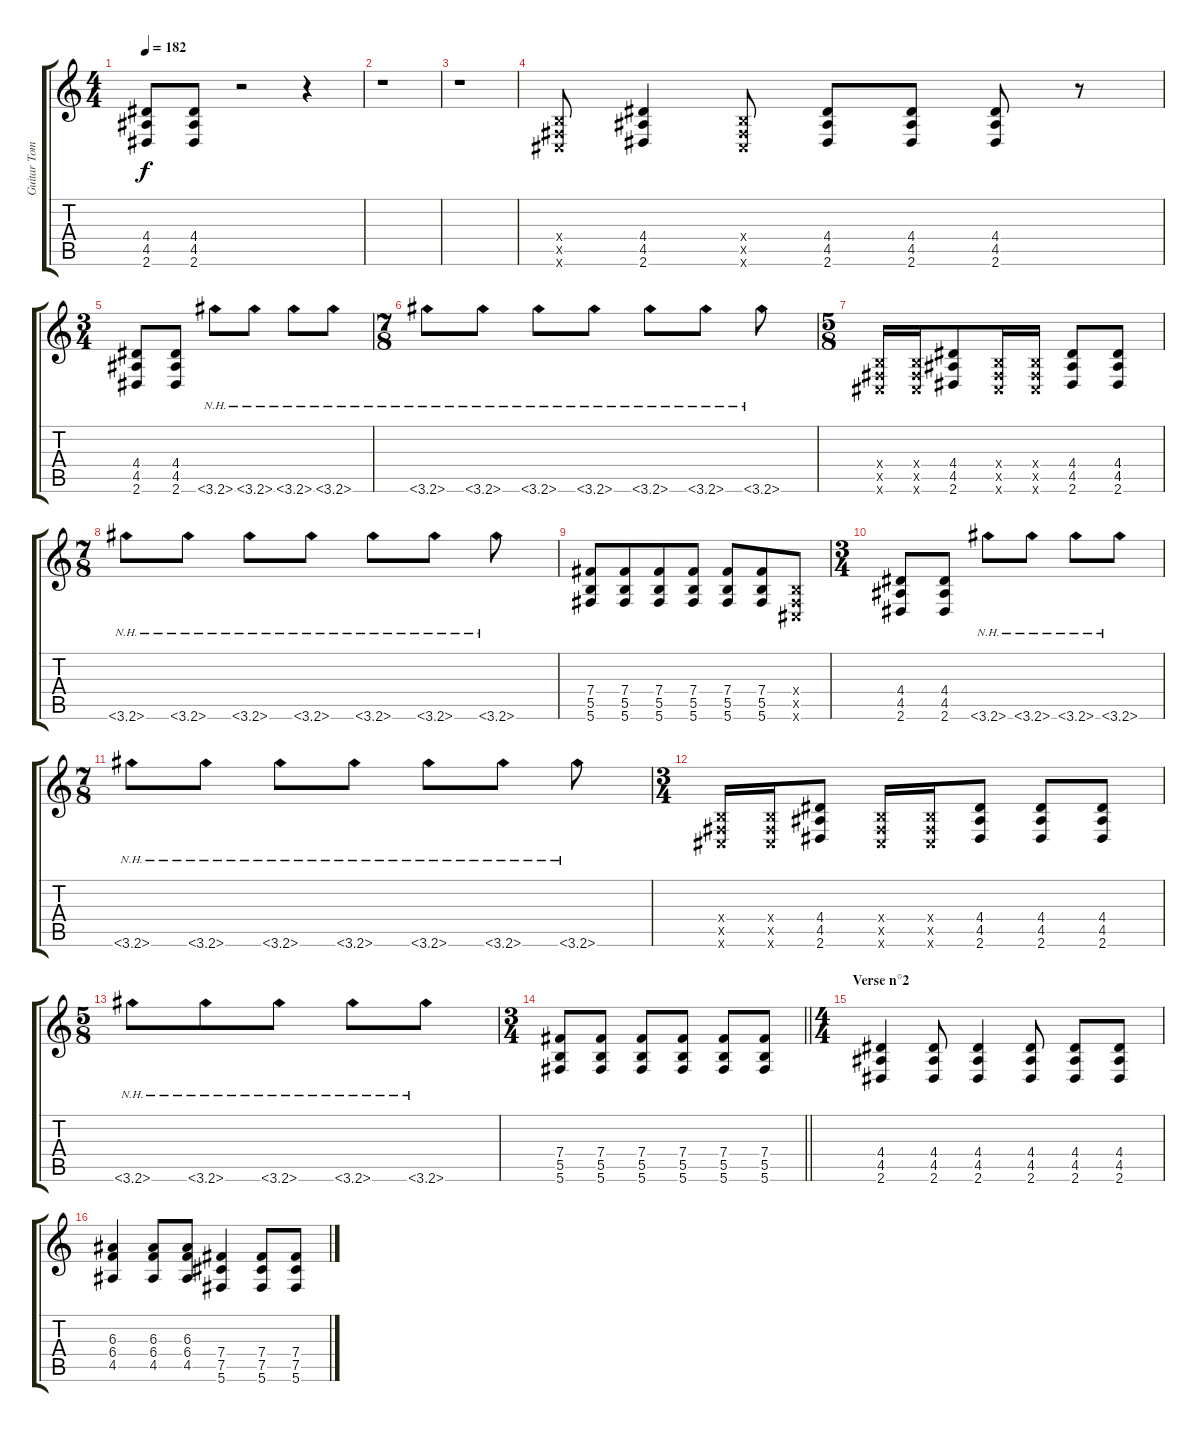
\track ("Guitar Tom Searle" "Guitar Tom") {instrument distortionguitar}
\staff {score tabs}
\tuning (Db4 Ab3 E3 B2 Gb2 Db2) {hide}
\ts (4 4)
\tempo 182
\clef g2
\ks c
(4.4 4.5 2.6).8{dy f} (4.4 4.5 2.6).8 r.2 r.4 |
r.1 |
r.1 |
(0.4{x} 0.5{x} 0.6{x}).8 (4.4 4.5 2.6).4 (0.4{x} 0.5{x} 0.6{x}).8 (4.4 4.5 2.6).8 (4.4 4.5 2.6).8 (4.4 4.5 2.6).8 r.8 |
\ts (3 4)
(4.4 4.5 2.6).8{volume 16} (4.4 4.5 2.6).8 3.6{nh}.8{instrument guitarharmonics} 3.6{nh}.8 3.6{nh}.8 3.6{nh}.8 |
\ts (7 8)
3.6{nh}.8 3.6{nh}.8{beam split} 3.6{nh}.8{beam merge} 3.6{nh}.8{beam split} 3.6{nh}.8{beam merge} 3.6{nh}.8{beam split} 3.6{nh}.8 |
\ts (5 8)
(0.4{x} 0.5{x} 0.6{x}).16{instrument distortionguitar} (0.4{x} 0.5{x} 0.6{x}).16 (4.4 4.5 2.6).8 (0.4{x} 0.5{x} 0.6{x}).16 (0.4{x} 0.5{x} 0.6{x}).16 (4.4 4.5 2.6).8 (4.4 4.5 2.6).8 |
\ts (7 8)
3.6{nh}.8{instrument guitarharmonics} 3.6{nh}.8{beam split} 3.6{nh}.8{beam merge} 3.6{nh}.8{beam split} 3.6{nh}.8{beam merge} 3.6{nh}.8{beam split} 3.6{nh}.8 |
(7.4 5.5 5.6).8{instrument distortionguitar} (7.4 5.5 5.6).8 (7.4 5.5 5.6).8 (7.4 5.5 5.6).8 (7.4 5.5 5.6).8 (7.4 5.5 5.6).8 (0.4{x} 0.5{x} 0.6{x}).8 |
\ts (3 4)
(4.4 4.5 2.6).8 (4.4 4.5 2.6).8 3.6{nh}.8{instrument guitarharmonics} 3.6{nh}.8 3.6{nh}.8 3.6{nh}.8 |
\ts (7 8)
3.6{nh}.8 3.6{nh}.8{beam split} 3.6{nh}.8{beam merge} 3.6{nh}.8{beam split} 3.6{nh}.8{beam merge} 3.6{nh}.8{beam split} 3.6{nh}.8 |
\ts (3 4)
(0.4{x} 0.5{x} 0.6{x}).16{instrument distortionguitar} (0.4{x} 0.5{x} 0.6{x}).16 (4.4 4.5 2.6).8 (0.4{x} 0.5{x} 0.6{x}).16 (0.4{x} 0.5{x} 0.6{x}).16 (4.4 4.5 2.6).8 (4.4 4.5 2.6).8 (4.4 4.5 2.6).8 |
\ts (5 8)
3.6{nh}.8{instrument guitarharmonics} 3.6{nh}.8 3.6{nh}.8 3.6{nh}.8 3.6{nh}.8 |
\ts (3 4)
\barLineRight lightlight
(7.4 5.5 5.6).8{instrument distortionguitar} (7.4 5.5 5.6).8 (7.4 5.5 5.6).8 (7.4 5.5 5.6).8 (7.4 5.5 5.6).8 (7.4 5.5 5.6).8 |
\ts (4 4)
\section ("" "Verse n°2")
(4.4 4.5 2.6).4 (4.4 4.5 2.6).8 (4.4 4.5 2.6).4 (4.4 4.5 2.6).8 (4.4 4.5 2.6).8 (4.4 4.5 2.6).8 |
(6.3 6.4 4.5).4 (6.3 6.4 4.5).8 (6.3 6.4 4.5).8 (7.4 7.5 5.6).4 (7.4 7.5 5.6).8 (7.4 7.5 5.6).8
